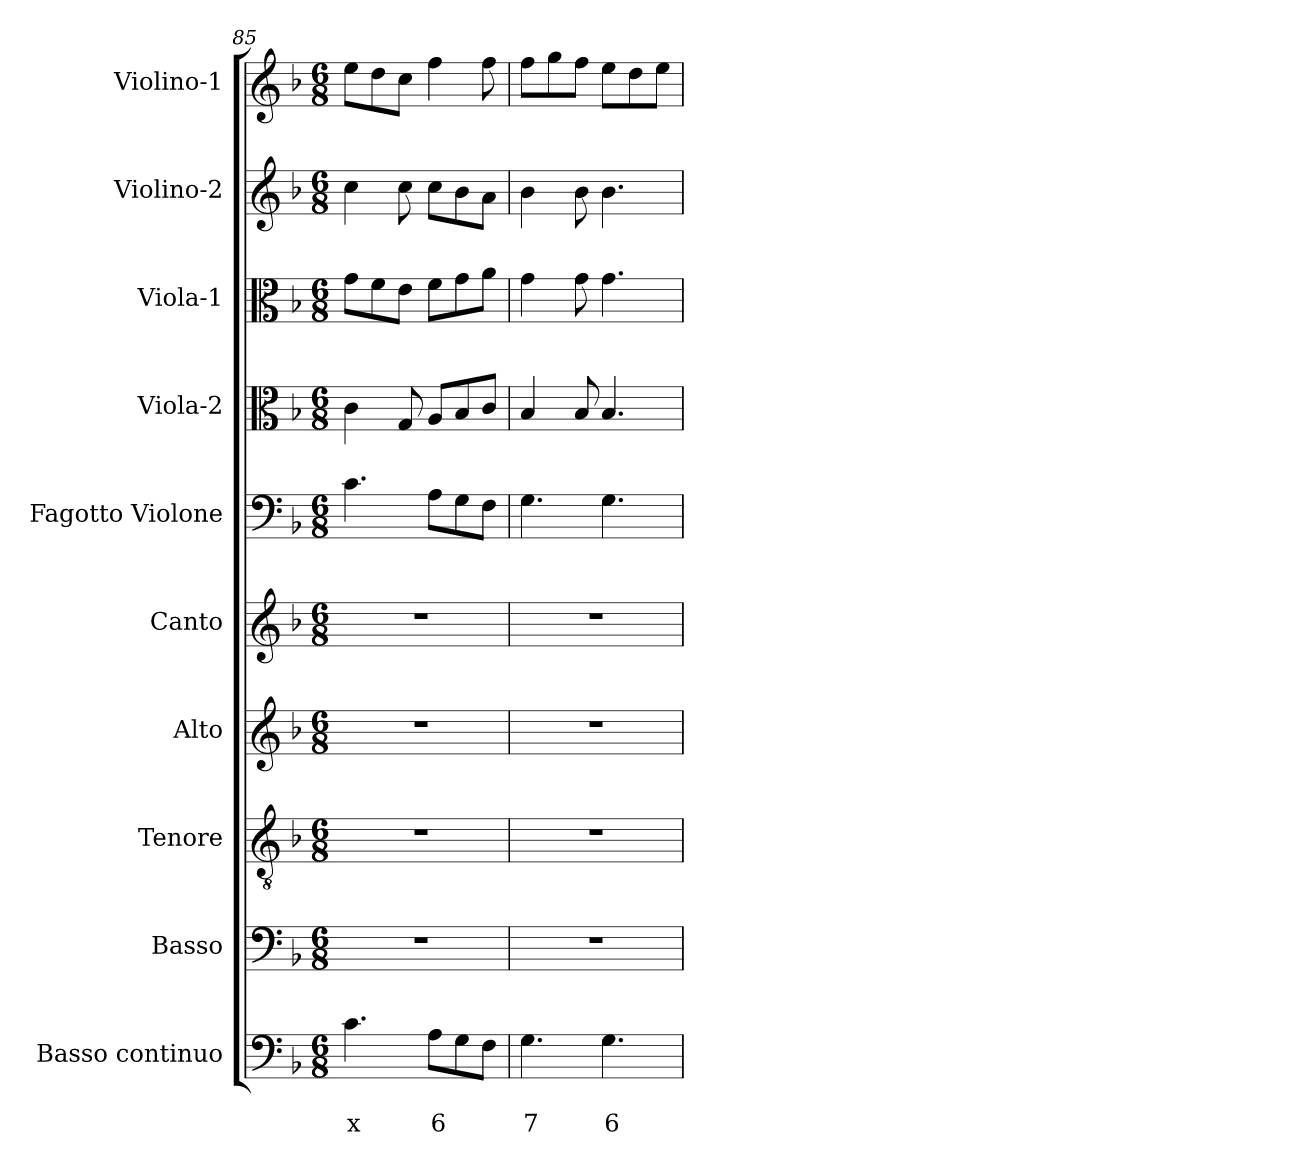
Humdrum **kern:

**kern	**text	**text	**kern	**kern	**kern	**kern	**kern	**kern	**kern	**kern	**kern
*part10	*part10	*part10	*part9	*part8	*part7	*part6	*part5	*part4	*part3	*part2	*part1
*staff10	*staff10	*staff10	*staff9	*staff8	*staff7	*staff6	*staff5	*staff4	*staff3	*staff2	*staff1
*I"Basso continuo	*	*	*I"Basso	*I"Tenore	*I"Alto	*I"Canto	*I"Fagotto Violone	*I"Viola-2	*I"Viola-1	*I"Violino-2	*I"Violino-1
*clefF4	*	*	*clefF4	*clefGv2	*clefG2	*clefG2	*clefF4	*clefC3	*clefC3	*clefG2	*clefG2
*k[b-]	*	*	*k[b-]	*k[b-]	*k[b-]	*k[b-]	*k[b-]	*k[b-]	*k[b-]	*k[b-]	*k[b-]
*F:	*	*	*F:	*F:	*F:	*F:	*F:	*F:	*F:	*F:	*F:
*M6/8	*	*	*M6/8	*M6/8	*M6/8	*M6/8	*M6/8	*M6/8	*M6/8	*M6/8	*M6/8
=85	=85	=85	=85	=85	=85	=85	=85	=85	=85	=85	=85
!	!	!LO:LY:b	!	!	!	!	!	!	!	!	!
4.c\	.	x	2.r	2.r	2.r	2.r	4.c\	4c\	8g\L	4cc\	8ee\L
.	.	.	.	.	.	.	.	.	8f\	.	8dd\
.	.	.	.	.	.	.	.	8G/	8e\J	8cc\	8cc\J
!	!	!LO:LY:b	!	!	!	!	!	!	!	!	!
8A\L	.	6	.	.	.	.	8A\L	8A/L	8f\L	8cc\L	4ff\
8G\	.	.	.	.	.	.	8G\	8B-/	8g\	8b-\	.
8F\J	.	.	.	.	.	.	8F\J	8c/J	8a\J	8a\J	8ff\
=86	=86	=86	=86	=86	=86	=86	=86	=86	=86	=86	=86
!	!	!LO:LY:b	!	!	!	!	!	!	!	!	!
4.G\	.	7	2.r	2.r	2.r	2.r	4.G\	4B-/	4g\	4b-\	8ff\L
.	.	.	.	.	.	.	.	.	.	.	8gg\
.	.	.	.	.	.	.	.	8B-/	8g\	8b-\	8ff\J
!	!	!LO:LY:b	!	!	!	!	!	!	!	!	!
4.G\	.	6	.	.	.	.	4.G\	4.B-/	4.g\	4.b-\	8ee\L
.	.	.	.	.	.	.	.	.	.	.	8dd\
.	.	.	.	.	.	.	.	.	.	.	8ee\J
=	=	=	=	=	=	=	=	=	=	=	=
*-	*-	*-	*-	*-	*-	*-	*-	*-	*-	*-	*-
